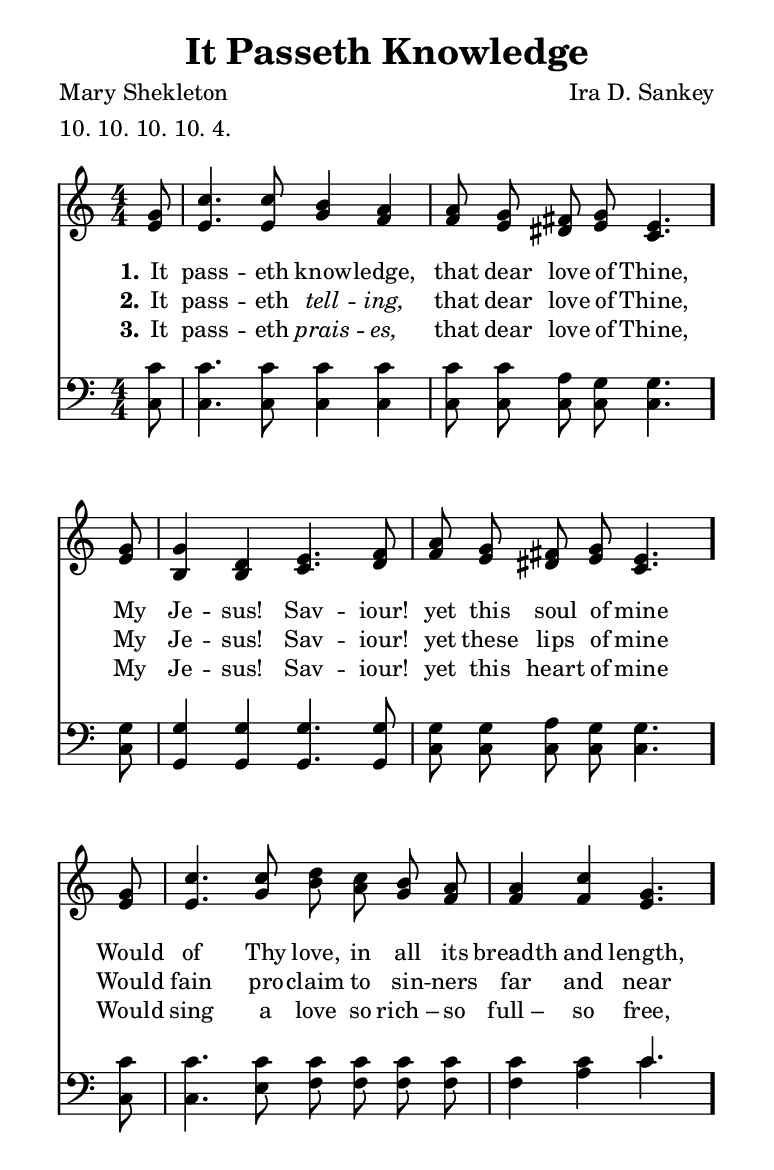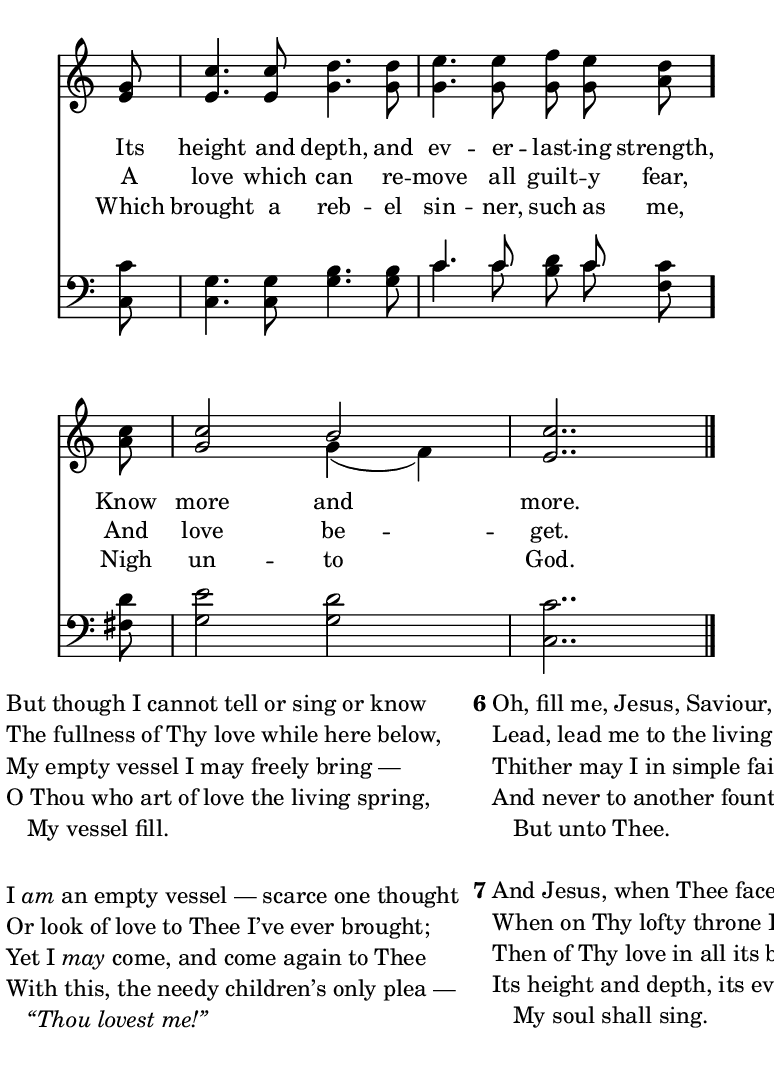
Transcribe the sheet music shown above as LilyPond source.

\include "common/global.ily"
\paper {
  \include "common/paper.ily"
  score-markup-spacing.padding = 2
  score-markup-spacing.basic-distance = 2
}

\header{
  hymnnumber = "229"
  title = "It Passeth Knowledge"
  tunename = ""
  meter = "10. 10. 10. 10. 4." % original has 10. 10. 10. 4.
  poet = "Mary Shekleton"
  composer = "Ira D. Sankey"
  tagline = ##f
}

global = {
  \include "common/overrides.ily"
  \override Staff.TimeSignature.style = #'numbered
  \time 4/4
  \override Score.MetronomeMark.transparent = ##t % hide all fermata changes too
  \tempo 4=80
  \key c \major
  \partial 8
  \autoBeamOff
}

patternA = { c8 | c4. c8 c4 c | c8 c c c c4. }
patternB = { c8 | c4 c c4. c8 | c c c c c4. }
patternC = { c8 | c4. c8 c c c c | c4 c c4. }
patternD = { c8 | c4. c8 c4. c8 | c4. c8 c c c }
patternE = { c8 | c2 c2 | c2.. }

notesSoprano = {
\global
\relative c'' {

  g8 | c4. c8 b4 a | a8 g fis g e4.
  g8 | g4 d e4. f8 | a g fis g e4.
  g8 | c4. c8 d c b a | a4 c g4. \eogbreak
  g8 | c4. c8 d4. d8 | e4. e8 f e d
  c8 | c2 b2 | c2..

  \bar "|."

}
}

notesAlto = {
\global
\relative e' {

  \changePitch \patternA { e | e e g f | f e dis e c }
  \changePitch \patternB { e | b b c d | f e dis e c }
  \changePitch \patternC { e | e g b a g f | f f e }
  \changePitch \patternD { e | e e g g | g g g g a }
  a8 | g2 g4( f) e2..

}
}

notesTenor = {
\global
\relative a {

  \changePitch \patternA { c | c c c c | c c a g g }
  \changePitch \patternB { g | g g g g | g g a g g }
  \changePitch \patternC { c | c c c c c c | c c c }
  \changePitch \patternD { c | g g b b | c c d c c }
  \changePitch \patternE { d | e d | c }

}
}

notesBass = {
\global
\relative f {

  \changePitch \patternA { c | c c c c | c c c c c }
  \changePitch \patternB { c | g g g g | c c c c c }
  \changePitch \patternC { c | c e f f f f | f a c }
  \changePitch \patternD { c, | c c g' g | c c b c f, }
  \changePitch \patternE { fis | g g | c, }

}
}

wordsA = \lyricmode {
\set stanza = "1."

It pass -- eth know -- ledge, that dear love of Thine, \bar "."
My Je -- sus! Sav -- iour! yet this soul of mine \bar "."
Would of Thy love, in all its breadth and length, \bar "."
Its height and depth, and ev -- er -- last -- ing strength, \bar "."
Know more and more. \bar "."

}

wordsB = \lyricmode {
\set stanza = "2."

It pass -- eth \italicsOn tell -- ing, \italicsOff that dear love of Thine,
My Je -- sus! Sav -- iour! yet these lips of mine
Would fain pro -- claim to sin -- ners far and near
A love which can re -- move all guilt -- y fear,
And love be -- get.

}

wordsC = \lyricmode {
\set stanza = "3."

It pass -- eth \italicsOn prais -- es, \italicsOff that dear love of Thine,
My Je -- sus! Sav -- iour! yet this heart of mine
Would sing a love so rich_– so full_– so free,
Which brought a reb -- el sin -- ner, such as me,
Nigh un -- to God.

}

wordsD = \markuplist {

\line { But though I cannot tell or sing or know }
\line { The fullness of Thy love while here below, }
\line { My empty vessel I may freely bring — }
\line { O Thou who art of love the living spring, }
\line { { \hspace #2 } My vessel fill. }

}

wordsE = \markuplist {

\line { I \italic am an empty vessel — scarce one thought }
\line { Or look of love to Thee I’ve ever brought; }
\line { Yet I \italic may come, and come again to Thee }
\line { With this, the needy children’s only plea — }
% `\italic { }` would get stripped in getlyrics
\line { { \hspace #2 } \italic “Thou \italic lovest \italic me!” }

}

wordsF = \markuplist {

\line { Oh, fill me, Jesus, Saviour, with Thy love; }
\line { Lead, lead me to the living fount above! }
\line { Thither may I in simple faith draw nigh }
\line { And never to another fountain fly, }
\line { { \hspace #2 } But unto Thee. }

}

wordsG = \markuplist {

\line { And Jesus, when Thee face to face I see, }
\line { When on Thy lofty throne I sit with Thee; }
\line { Then of Thy love in all its breadth and length, }
\line { Its height and depth, its everlasting strength, }
\line { { \hspace #2 } My soul shall sing. }

}

\score {
  \context ChoirStaff <<
    \context Staff = upper <<
      \set Staff.autoBeaming = ##f
      \set ChoirStaff.systemStartDelimiter = #'SystemStartBar
      \set ChoirStaff.printPartCombineTexts = ##f
      \partcombine #'(2 . 11) \notesSoprano \notesAlto
      \context NullVoice = sopranos { \voiceOne << \notesSoprano >> }
      \context Lyrics = one   \lyricsto sopranos \wordsA
      \context Lyrics = two   \lyricsto sopranos \wordsB
      \context Lyrics = three \lyricsto sopranos \wordsC
    >>
    \context Staff = men <<
      \set Staff.autoBeaming = ##f
      \clef bass
      \set ChoirStaff.printPartCombineTexts = ##f
      \partcombine #'(2 . 11) \notesTenor \notesBass
    >>
  >>
  \layout {
    \include "common/layout.ily"
  }
  #(cond ((ly:get-option 'eog-midi-permitted) #{ \midi{
    \include "common/midi.ily"
  } #}))
}

\noPageBreak

\markup { \fill-line {
  \hspace #0.1
  \column {
  \line{ \bold 4 \column { \wordsD } } \combine \null \vspace #1
  \line{ \bold 5 \column { \wordsE } }
  }
  \hspace #0.1
  \column {
  \line{ \bold 6 \column { \wordsF } } \combine \null \vspace #1
  \line{ \bold 7 \column { \wordsG } }
  }
  \hspace #0.1
} }

\version "2.19.49"  % necessary for upgrading to future LilyPond versions.

% vi:set et ts=2 sw=2 ai nocindent syntax=lilypond:
